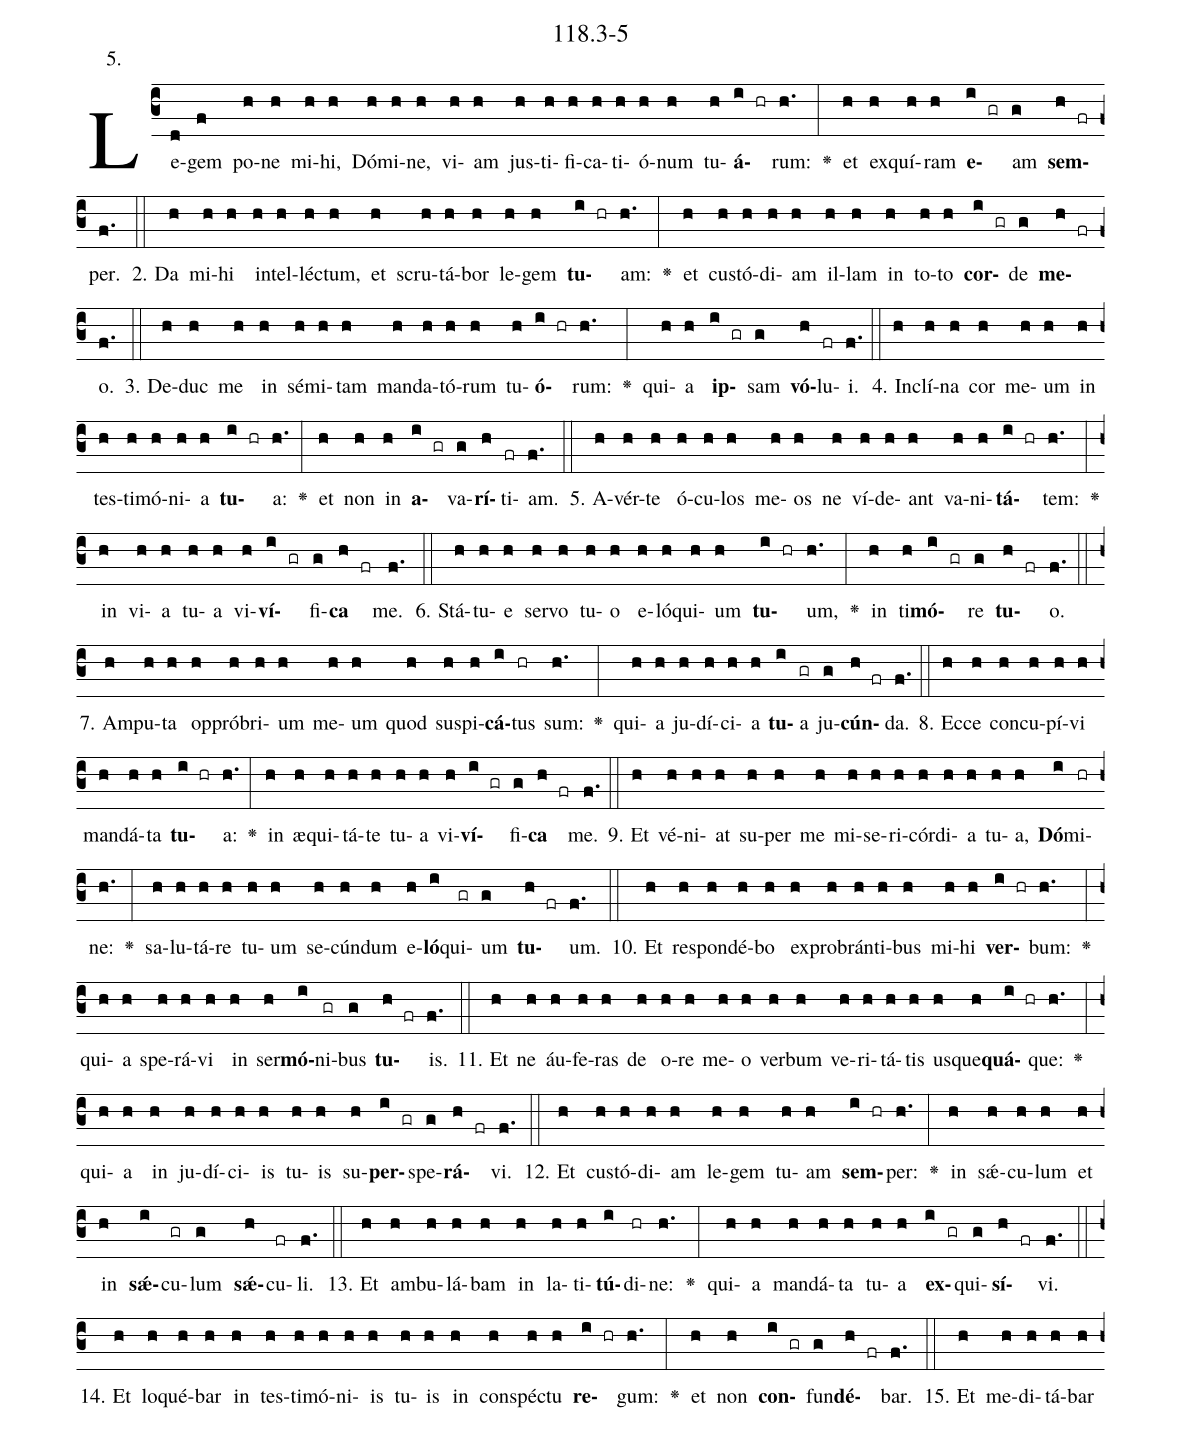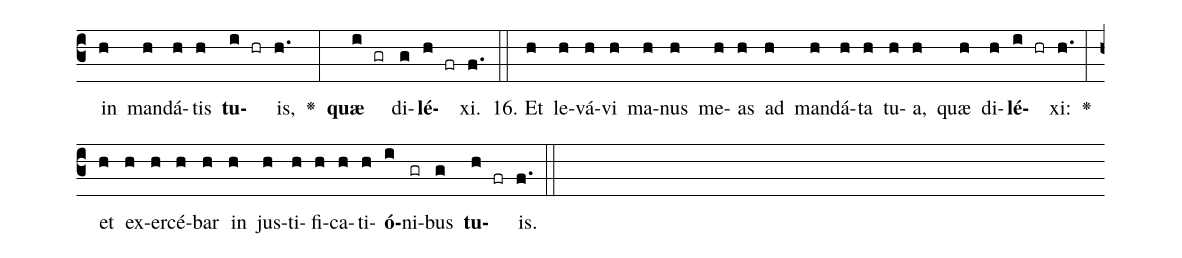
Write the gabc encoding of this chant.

name: 118.3-5;
annotation: 5.;
%%
(c3)Le(d)gem(f) po(h)ne(h) mi(h)hi,(h) Dó(h)mi(h)ne,(h) vi(h)am(h) jus(h)ti(h)fi(h)ca(h)ti(h)ó(h)num(h) tu(h)<b>á</b>(i hr)rum:(h.) <v>\greheightstar</v>(:) et(h) ex(h)quí(h)ram(h) <b>e</b>(i gr)am(g) <b>sem</b>(h fr)per.(f.) (::)
2. Da(h) mi(h)hi(h) in(h)tel(h)léc(h)tum,(h) et(h) scru(h)tá(h)bor(h) le(h)gem(h) <b>tu</b>(i hr)am:(h.) <v>\greheightstar</v>(:) et(h) cus(h)tó(h)di(h)am(h) il(h)lam(h) in(h) to(h)to(h) <b>cor</b>(i gr)de(g) <b>me</b>(h fr)o.(f.) (::)
3. De(h)duc(h) me(h) in(h) sé(h)mi(h)tam(h) man(h)da(h)tó(h)rum(h) tu(h)<b>ó</b>(i hr)rum:(h.) <v>\greheightstar</v>(:) qui(h)a(h) <b>ip</b>(i gr)sam(g) <b>vó</b>(h)lu(fr)i.(f.) (::)
4. In(h)clí(h)na(h) cor(h) me(h)um(h) in(h) tes(h)ti(h)mó(h)ni(h)a(h) <b>tu</b>(i hr)a:(h.) <v>\greheightstar</v>(:) et(h) non(h) in(h) <b>a</b>(i gr)va(g)<b>rí</b>(h)ti(fr)am.(f.) (::)
5. A(h)vér(h)te(h) ó(h)cu(h)los(h) me(h)os(h) ne(h) ví(h)de(h)ant(h) va(h)ni(h)<b>tá</b>(i hr)tem:(h.) <v>\greheightstar</v>(:) in(h) vi(h)a(h) tu(h)a(h) vi(h)<b>ví</b>(i gr)fi(g)<b>ca</b>(h fr) me.(f.) (::)
6. Stá(h)tu(h)e(h) ser(h)vo(h) tu(h)o(h) e(h)ló(h)qui(h)um(h) <b>tu</b>(i hr)um,(h.) <v>\greheightstar</v>(:) in(h) ti(h)<b>mó</b>(i gr)re(g) <b>tu</b>(h fr)o.(f.) (::)
7. Am(h)pu(h)ta(h) op(h)pró(h)bri(h)um(h) me(h)um(h) quod(h) su(h)spi(h)<b>cá</b>(i)tus(hr) sum:(h.) <v>\greheightstar</v>(:) qui(h)a(h) ju(h)dí(h)ci(h)a(h) <b>tu</b>(i)a(gr) ju(g)<b>cún</b>(h fr)da.(f.) (::)
8. Ec(h)ce(h) con(h)cu(h)pí(h)vi(h) man(h)dá(h)ta(h) <b>tu</b>(i hr)a:(h.) <v>\greheightstar</v>(:) in(h) æ(h)qui(h)tá(h)te(h) tu(h)a(h) vi(h)<b>ví</b>(i gr)fi(g)<b>ca</b>(h fr) me.(f.) (::)
9. Et(h) vé(h)ni(h)at(h) su(h)per(h) me(h) mi(h)se(h)ri(h)cór(h)di(h)a(h) tu(h)a,(h) <b>Dó</b>(i)mi(hr)ne:(h.) <v>\greheightstar</v>(:) sa(h)lu(h)tá(h)re(h) tu(h)um(h) se(h)cún(h)dum(h) e(h)<b>ló</b>(i)qui(gr)um(g) <b>tu</b>(h fr)um.(f.) (::)
10. Et(h) re(h)spon(h)dé(h)bo(h) ex(h)pro(h)brán(h)ti(h)bus(h) mi(h)hi(h) <b>ver</b>(i hr)bum:(h.) <v>\greheightstar</v>(:) qui(h)a(h) spe(h)rá(h)vi(h) in(h) ser(h)<b>mó</b>(i)ni(gr)bus(g) <b>tu</b>(h fr)is.(f.) (::)
11. Et(h) ne(h) áu(h)fe(h)ras(h) de(h) o(h)re(h) me(h)o(h) ver(h)bum(h) ve(h)ri(h)tá(h)tis(h) us(h)que(h)<b>quá</b>(i hr)que:(h.) <v>\greheightstar</v>(:) qui(h)a(h) in(h) ju(h)dí(h)ci(h)is(h) tu(h)is(h) su(h)<b>per</b>(i gr)spe(g)<b>rá</b>(h fr)vi.(f.) (::)
12. Et(h) cus(h)tó(h)di(h)am(h) le(h)gem(h) tu(h)am(h) <b>sem</b>(i hr)per:(h.) <v>\greheightstar</v>(:) in(h) sǽ(h)cu(h)lum(h) et(h) in(h) <b>sǽ</b>(i)cu(gr)lum(g) <b>sǽ</b>(h)cu(fr)li.(f.) (::)
13. Et(h) am(h)bu(h)lá(h)bam(h) in(h) la(h)ti(h)<b>tú</b>(i)di(hr)ne:(h.) <v>\greheightstar</v>(:) qui(h)a(h) man(h)dá(h)ta(h) tu(h)a(h) <b>ex</b>(i gr)qui(g)<b>sí</b>(h fr)vi.(f.) (::)
14. Et(h) lo(h)qué(h)bar(h) in(h) tes(h)ti(h)mó(h)ni(h)is(h) tu(h)is(h) in(h) con(h)spéc(h)tu(h) <b>re</b>(i hr)gum:(h.) <v>\greheightstar</v>(:) et(h) non(h) <b>con</b>(i gr)fun(g)<b>dé</b>(h fr)bar.(f.) (::)
15. Et(h) me(h)di(h)tá(h)bar(h) in(h) man(h)dá(h)tis(h) <b>tu</b>(i hr)is,(h.) <v>\greheightstar</v>(:) <b>quæ</b>(i gr) di(g)<b>lé</b>(h fr)xi.(f.) (::)
16. Et(h) le(h)vá(h)vi(h) ma(h)nus(h) me(h)as(h) ad(h) man(h)dá(h)ta(h) tu(h)a,(h) quæ(h) di(h)<b>lé</b>(i hr)xi:(h.) <v>\greheightstar</v>(:) et(h) ex(h)er(h)cé(h)bar(h) in(h) jus(h)ti(h)fi(h)ca(h)ti(h)<b>ó</b>(i)ni(gr)bus(g) <b>tu</b>(h fr)is.(f.) (::)
